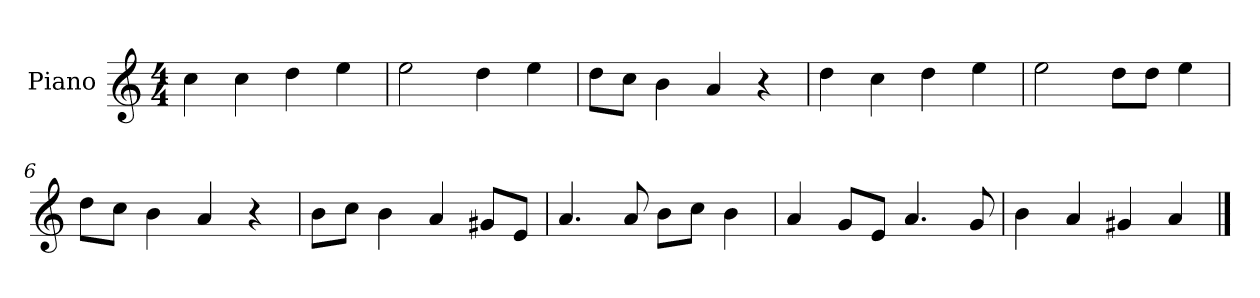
**kern
*part1
*staff1
*I"Piano
*I'P-no
*clefG2
*k[]
*M4/4
*MM90
=1
4cc\
4cc\
4dd\
4ee\
=2
2ee\
4dd\
4ee\
=3
8dd\L
8cc\J
4b\
4a/
4r
=4
4dd\
4cc\
4dd\
4ee\
=5
2ee\
8dd\L
8dd\J
4ee\
=6
8dd\L
8cc\J
4b\
4a/
4r
=7
8b\L
8cc\J
4b\
4a/
8g#X/L
8e/J
!!LO:LB:g=z
=8
4.a/
8a/
8b\L
8cc\J
4b\
=9
4a/
8g/L
8e/J
4.a/
8g/
=10
4b\
4a/
4g#X/
4a/
==
*-
